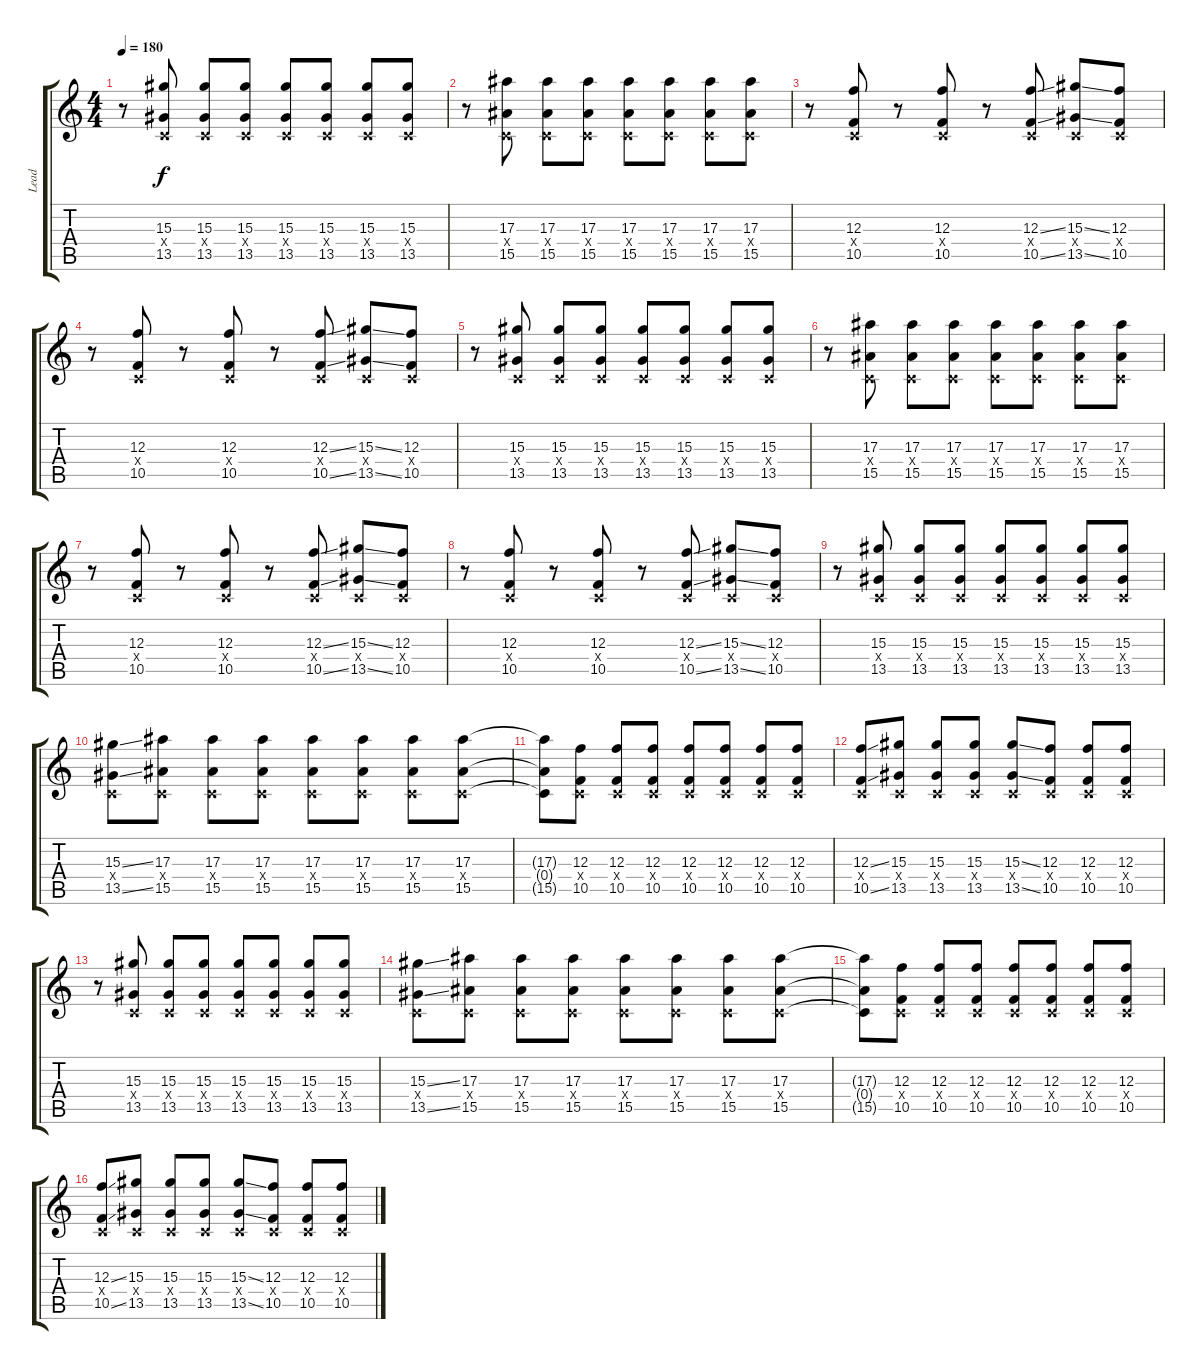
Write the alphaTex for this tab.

\track ("Lead" "Lead") {instrument distortionguitar}
\staff {score tabs}
\tuning (D4 A3 F3 C3 G2 C2) {hide}
\ts (4 4)
\tempo 180
\clef g2
\ks c
r.8{dy f} (15.3 0.4{x} 13.5).8 (15.3 0.4{x} 13.5).8 (15.3 0.4{x} 13.5).8 (15.3 0.4{x} 13.5).8 (15.3 0.4{x} 13.5).8 (15.3 0.4{x} 13.5).8 (15.3 0.4{x} 13.5).8 |
r.8 (17.3 0.4{x} 15.5).8 (17.3 0.4{x} 15.5).8 (17.3 0.4{x} 15.5).8 (17.3 0.4{x} 15.5).8 (17.3 0.4{x} 15.5).8 (17.3 0.4{x} 15.5).8 (17.3 0.4{x} 15.5).8 |
r.8 (12.3 0.4{x} 10.5).8 r.8 (12.3 0.4{x} 10.5).8 r.8 (12.3{ss} 0.4{x} 10.5{ss}).8 (15.3{ss} 0.4{x} 13.5{ss}).8 (12.3 0.4{x} 10.5).8 |
r.8 (12.3 0.4{x} 10.5).8 r.8 (12.3 0.4{x} 10.5).8 r.8 (12.3{ss} 0.4{x} 10.5{ss}).8 (15.3{ss} 0.4{x} 13.5{ss}).8 (12.3 0.4{x} 10.5).8 |
r.8 (15.3 0.4{x} 13.5).8 (15.3 0.4{x} 13.5).8 (15.3 0.4{x} 13.5).8 (15.3 0.4{x} 13.5).8 (15.3 0.4{x} 13.5).8 (15.3 0.4{x} 13.5).8 (15.3 0.4{x} 13.5).8 |
r.8 (17.3 0.4{x} 15.5).8 (17.3 0.4{x} 15.5).8 (17.3 0.4{x} 15.5).8 (17.3 0.4{x} 15.5).8 (17.3 0.4{x} 15.5).8 (17.3 0.4{x} 15.5).8 (17.3 0.4{x} 15.5).8 |
r.8 (12.3 0.4{x} 10.5).8 r.8 (12.3 0.4{x} 10.5).8 r.8 (12.3{ss} 0.4{x} 10.5{ss}).8 (15.3{ss} 0.4{x} 13.5{ss}).8 (12.3 0.4{x} 10.5).8 |
r.8 (12.3 0.4{x} 10.5).8 r.8 (12.3 0.4{x} 10.5).8 r.8 (12.3{ss} 0.4{x} 10.5{ss}).8 (15.3{ss} 0.4{x} 13.5{ss}).8 (12.3 0.4{x} 10.5).8 |
r.8 (15.3 0.4{x} 13.5).8 (15.3 0.4{x} 13.5).8 (15.3 0.4{x} 13.5).8 (15.3 0.4{x} 13.5).8 (15.3 0.4{x} 13.5).8 (15.3 0.4{x} 13.5).8 (15.3 0.4{x} 13.5).8 |
(15.3{ss} 0.4{x} 13.5{ss}).8 (17.3 0.4{x} 15.5).8 (17.3 0.4{x} 15.5).8 (17.3 0.4{x} 15.5).8 (17.3 0.4{x} 15.5).8 (17.3 0.4{x} 15.5).8 (17.3 0.4{x} 15.5).8 (17.3 0.4{x} 15.5).8 |
(17.3{t} 0.4{t} 15.5{t}).8 (12.3 0.4{x} 10.5).8 (12.3 0.4{x} 10.5).8 (12.3 0.4{x} 10.5).8 (12.3 0.4{x} 10.5).8 (12.3 0.4{x} 10.5).8 (12.3 0.4{x} 10.5).8 (12.3 0.4{x} 10.5).8 |
(12.3{ss} 0.4{x} 10.5{ss}).8 (15.3 0.4{x} 13.5).8 (15.3 0.4{x} 13.5).8 (15.3 0.4{x} 13.5).8 (15.3{ss} 0.4{x} 13.5{ss}).8 (12.3 0.4{x} 10.5).8 (12.3 0.4{x} 10.5).8 (12.3 0.4{x} 10.5).8 |
r.8 (15.3 0.4{x} 13.5).8 (15.3 0.4{x} 13.5).8 (15.3 0.4{x} 13.5).8 (15.3 0.4{x} 13.5).8 (15.3 0.4{x} 13.5).8 (15.3 0.4{x} 13.5).8 (15.3 0.4{x} 13.5).8 |
(15.3{ss} 0.4{x} 13.5{ss}).8 (17.3 0.4{x} 15.5).8 (17.3 0.4{x} 15.5).8 (17.3 0.4{x} 15.5).8 (17.3 0.4{x} 15.5).8 (17.3 0.4{x} 15.5).8 (17.3 0.4{x} 15.5).8 (17.3 0.4{x} 15.5).8 |
(17.3{t} 0.4{t} 15.5{t}).8 (12.3 0.4{x} 10.5).8 (12.3 0.4{x} 10.5).8 (12.3 0.4{x} 10.5).8 (12.3 0.4{x} 10.5).8 (12.3 0.4{x} 10.5).8 (12.3 0.4{x} 10.5).8 (12.3 0.4{x} 10.5).8 |
(12.3{ss} 0.4{x} 10.5{ss}).8 (15.3 0.4{x} 13.5).8 (15.3 0.4{x} 13.5).8 (15.3 0.4{x} 13.5).8 (15.3{ss} 0.4{x} 13.5{ss}).8 (12.3 0.4{x} 10.5).8 (12.3 0.4{x} 10.5).8 (12.3 0.4{x} 10.5).8
